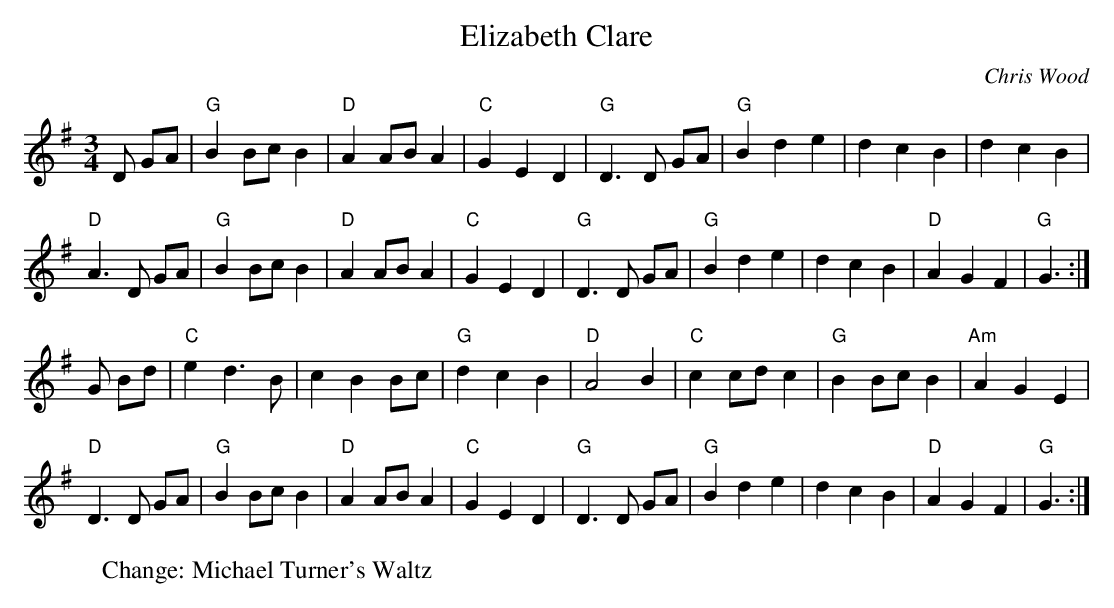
X:1
T: Elizabeth Clare
C: Chris Wood
M: 3/4
L: 1/8
K: Gmaj
    D GA | "G" B2 Bc B2 |"D" A2ABA2 |"C" G2E2D2 |"G" D2>D2 GA|\
"G" B2 d2 e2 | d2 c2 B2 | d2 c2 B2 |
"D" A2>D2 GA | "G" B2 Bc B2 | "D" A2ABA2 | "C" G2E2D2 | "G" D2>D2 GA|\
"G" B2 d2 e2 | d2 c2 B2 | "D" A2 G2 F2 | "G "G3 :|
    G Bd | "C" e2 d2>B2 | c2 B2 Bc | "G" d2 c2 B2 | "D" A4 B2 |\
"C" c2 cd c2 | "G" B2 Bc B2 | "Am" A2 G2 E2 |
"D" D2>D2 GA | "G" B2 Bc B2 | "D" A2 AB A2 | "C" G2 E2 D2 |\
"G" D2>D2 GA | "G" B2 d2 e2 | d2  c2 B2 | "D" A2 G2 F2 | "G" G3 :|
W: Change: Michael Turner's Waltz
